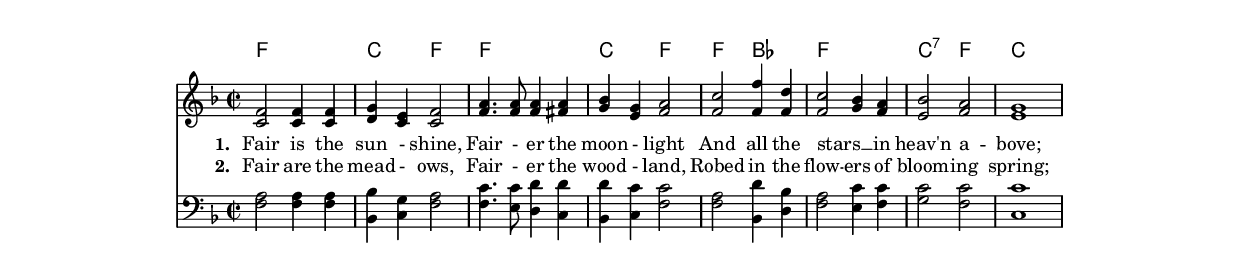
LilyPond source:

%% http://lsr.di.unimi.it/LSR/Item?id=626
%% see also http://lilypond.org/doc/v2.18/Documentation/notation/vocal-music.fr.html


#(set-global-staff-size 15)

\paper {
  ragged-right = ##f
  line-width = 15\cm
  indent = 0\cm
}

theChords = \chordmode {
  \time 2/2
  f1 | c2 f2 | f1 | c2 f2|
  f2 bes2 | f1 | c2:7 f | c1 | \break 
}

verseOne = \lyricmode {
  \set stanza = #"1. "
  Fair is the sun - shine,
  Fair - er the moon - light
  And all the stars __ _  in heav'n a -- bove;
}

verseTwo = \lyricmode {
  \set stanza = "2. "
  Fair are the mead - ows,
  Fair - er the wood - land, 
  Robed in the flow -- ers of bloom -- ing spring;
}

Soprano = { 
  \time 2/2  
  \key f \major
  \stemUp
  f'2 f'4 f' | g'4 e' f'2 | a'4. a'8 a'4 a' | bes'4 g' a'2 |
  c''2 f''4 d'' |  c''2  bes'4  a' | bes'2 a' | g'1 |
}

Alto = { 
  \key f \major 
  c'2 c'4 c' | d'4 c' c'2 | f'4. f'8 f'4 fis' | g'4 e' f'2 |
  f'2 f'4 f' |  f'2  g'4  f' | e'2 f' | e'1 | 
}

Tenor = { 
  \key f \major 
  \stemDown 
  a2 a4 a | bes4 g a2  | c'4. c'8 d'4 d' | d'4 c' c'2 | 
  a2 d'4 bes | a2 c'4 c' | c'2 c'  | c'1 |
}

Bass = {
  \key f \major 
  f2 f4 f | bes,4 c  f2 | f4. e8 d4 c | bes,4 c f2 |
  f2 bes,4 d | f2 e4 f | g2 f | c1 |
}


\score {
  << 
    \new ChordNames { \theChords }
    \context Staff = "upper" {
      \context Voice = "sop" {
        <<
          \Soprano 
          \Alto 
        >> 
      }
    }
    \context Lyrics = "LyrOne" \lyricsto "sop" { \verseOne }
    \context Lyrics = "LyrTwo" \lyricsto "sop" { \verseTwo }
    \context Staff = lower {
      \new Voice {
        \clef bass
        \accidentalStyle modern-cautionary 
        <<
          \Tenor 
          \Bass 
        >>
      }
    }
  >>
  \layout {
    \context {
      \Score
      \remove "Bar_number_engraver"
    }
    \context {
      \Lyrics
      \override VerticalAxisGroup.staff-affinity = ##f
      \override VerticalAxisGroup.staff-staff-spacing =
	#'((basic-distance . 0)
	   (minimum-distance . 1)
	   (padding . 1))
    }
    \context {
      \Staff 
      \override VerticalAxisGroup.staff-staff-spacing =
	#'((basic-distance . 0)
	   (minimum-distance . 1)
	   (padding . 1))
    }
  }
}
